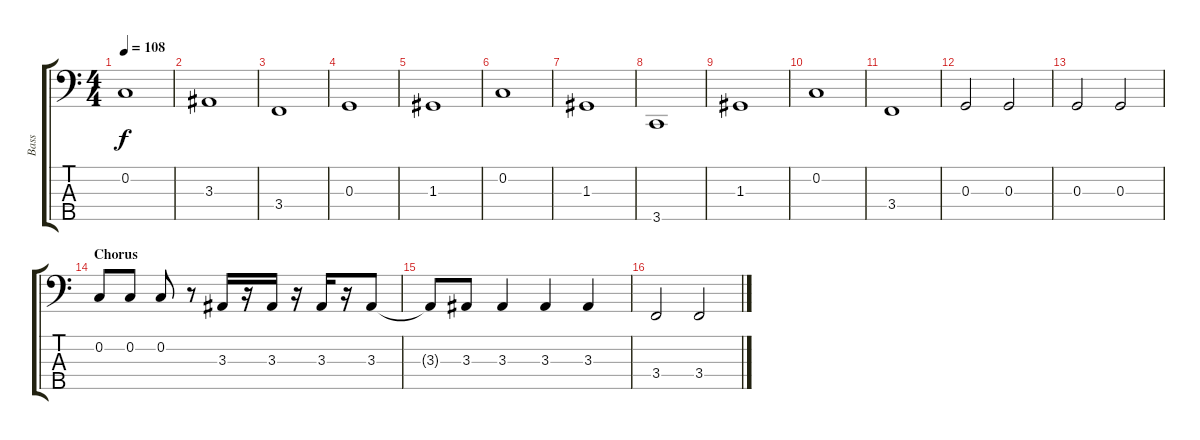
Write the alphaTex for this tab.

\track ("Bass" "Bass") {instrument electricbassfinger}
\staff {score tabs}
\tuning (F2 C2 G1 D1 A0) {hide}
\ts (4 4)
\tempo 108
\clef f4
\ks c
0.2.1{dy f} |
3.3.1 |
3.4.1 |
0.3.1 |
1.3.1 |
0.2.1 |
1.3.1 |
3.5.1 |
1.3.1 |
0.2.1 |
3.4.1 |
0.3.2 0.3.2 |
0.3.2 0.3.2 |
\section ("" "Chorus")
0.2.8 0.2.8 0.2.8 r.8 3.3.16 r.16 3.3.16 r.16 3.3.16 r.16 3.3.8 |
3.3{t}.8 3.3.8 3.3.4 3.3.4 3.3.4 |
3.4.2 3.4.2
